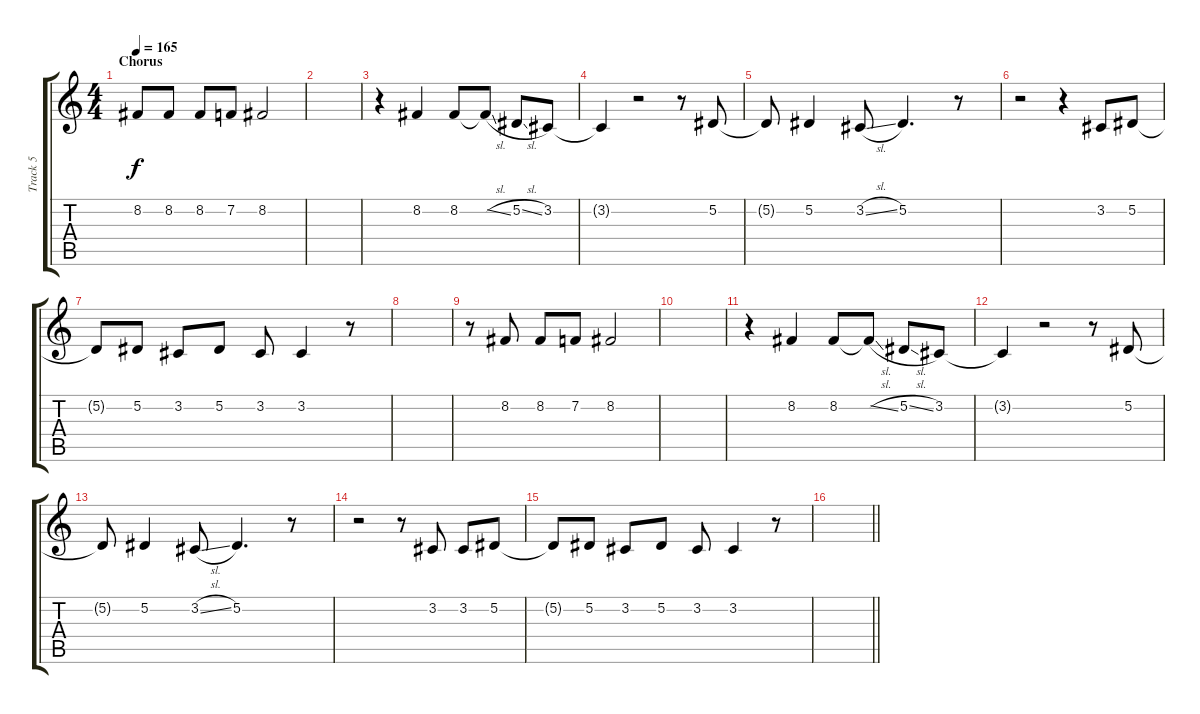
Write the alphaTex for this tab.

\track ("Track 5" "Track 5") {instrument tenorsax}
\staff {score tabs}
\tuning (Eb4 Bb3 Gb3 Db3 Ab2 Eb2) {hide}
\ts (4 4)
\section ("" "Chorus")
\tempo 165
\clef g2
\ks c
8.2{t}.8{dy f} 8.2.8 8.2.8 7.2.8 8.2.2 |
|
r.4 8.2.4 8.2.8 8.2{sl t}.8 5.2{sl}.8 3.2.8 |
3.2{t}.4 r.2 r.8 5.2.8 |
5.2{t}.8 5.2.4 3.2{sl}.8 5.2.4{d} r.8 |
r.2 r.4 3.2.8 5.2.8 |
5.2{t}.8 5.2.8 3.2.8 5.2.8 3.2.8 3.2.4 r.8 |
|
r.8 8.2.8 8.2.8 7.2.8 8.2.2 |
|
r.4 8.2.4 8.2.8 8.2{sl t}.8 5.2{sl}.8 3.2.8 |
3.2{t}.4 r.2 r.8 5.2.8 |
5.2{t}.8 5.2.4 3.2{sl}.8 5.2.4{d} r.8 |
r.2 r.8 3.2.8 3.2.8 5.2.8 |
5.2{t}.8 5.2.8 3.2.8 5.2.8 3.2.8 3.2.4 r.8 |
\barLineRight lightlight
